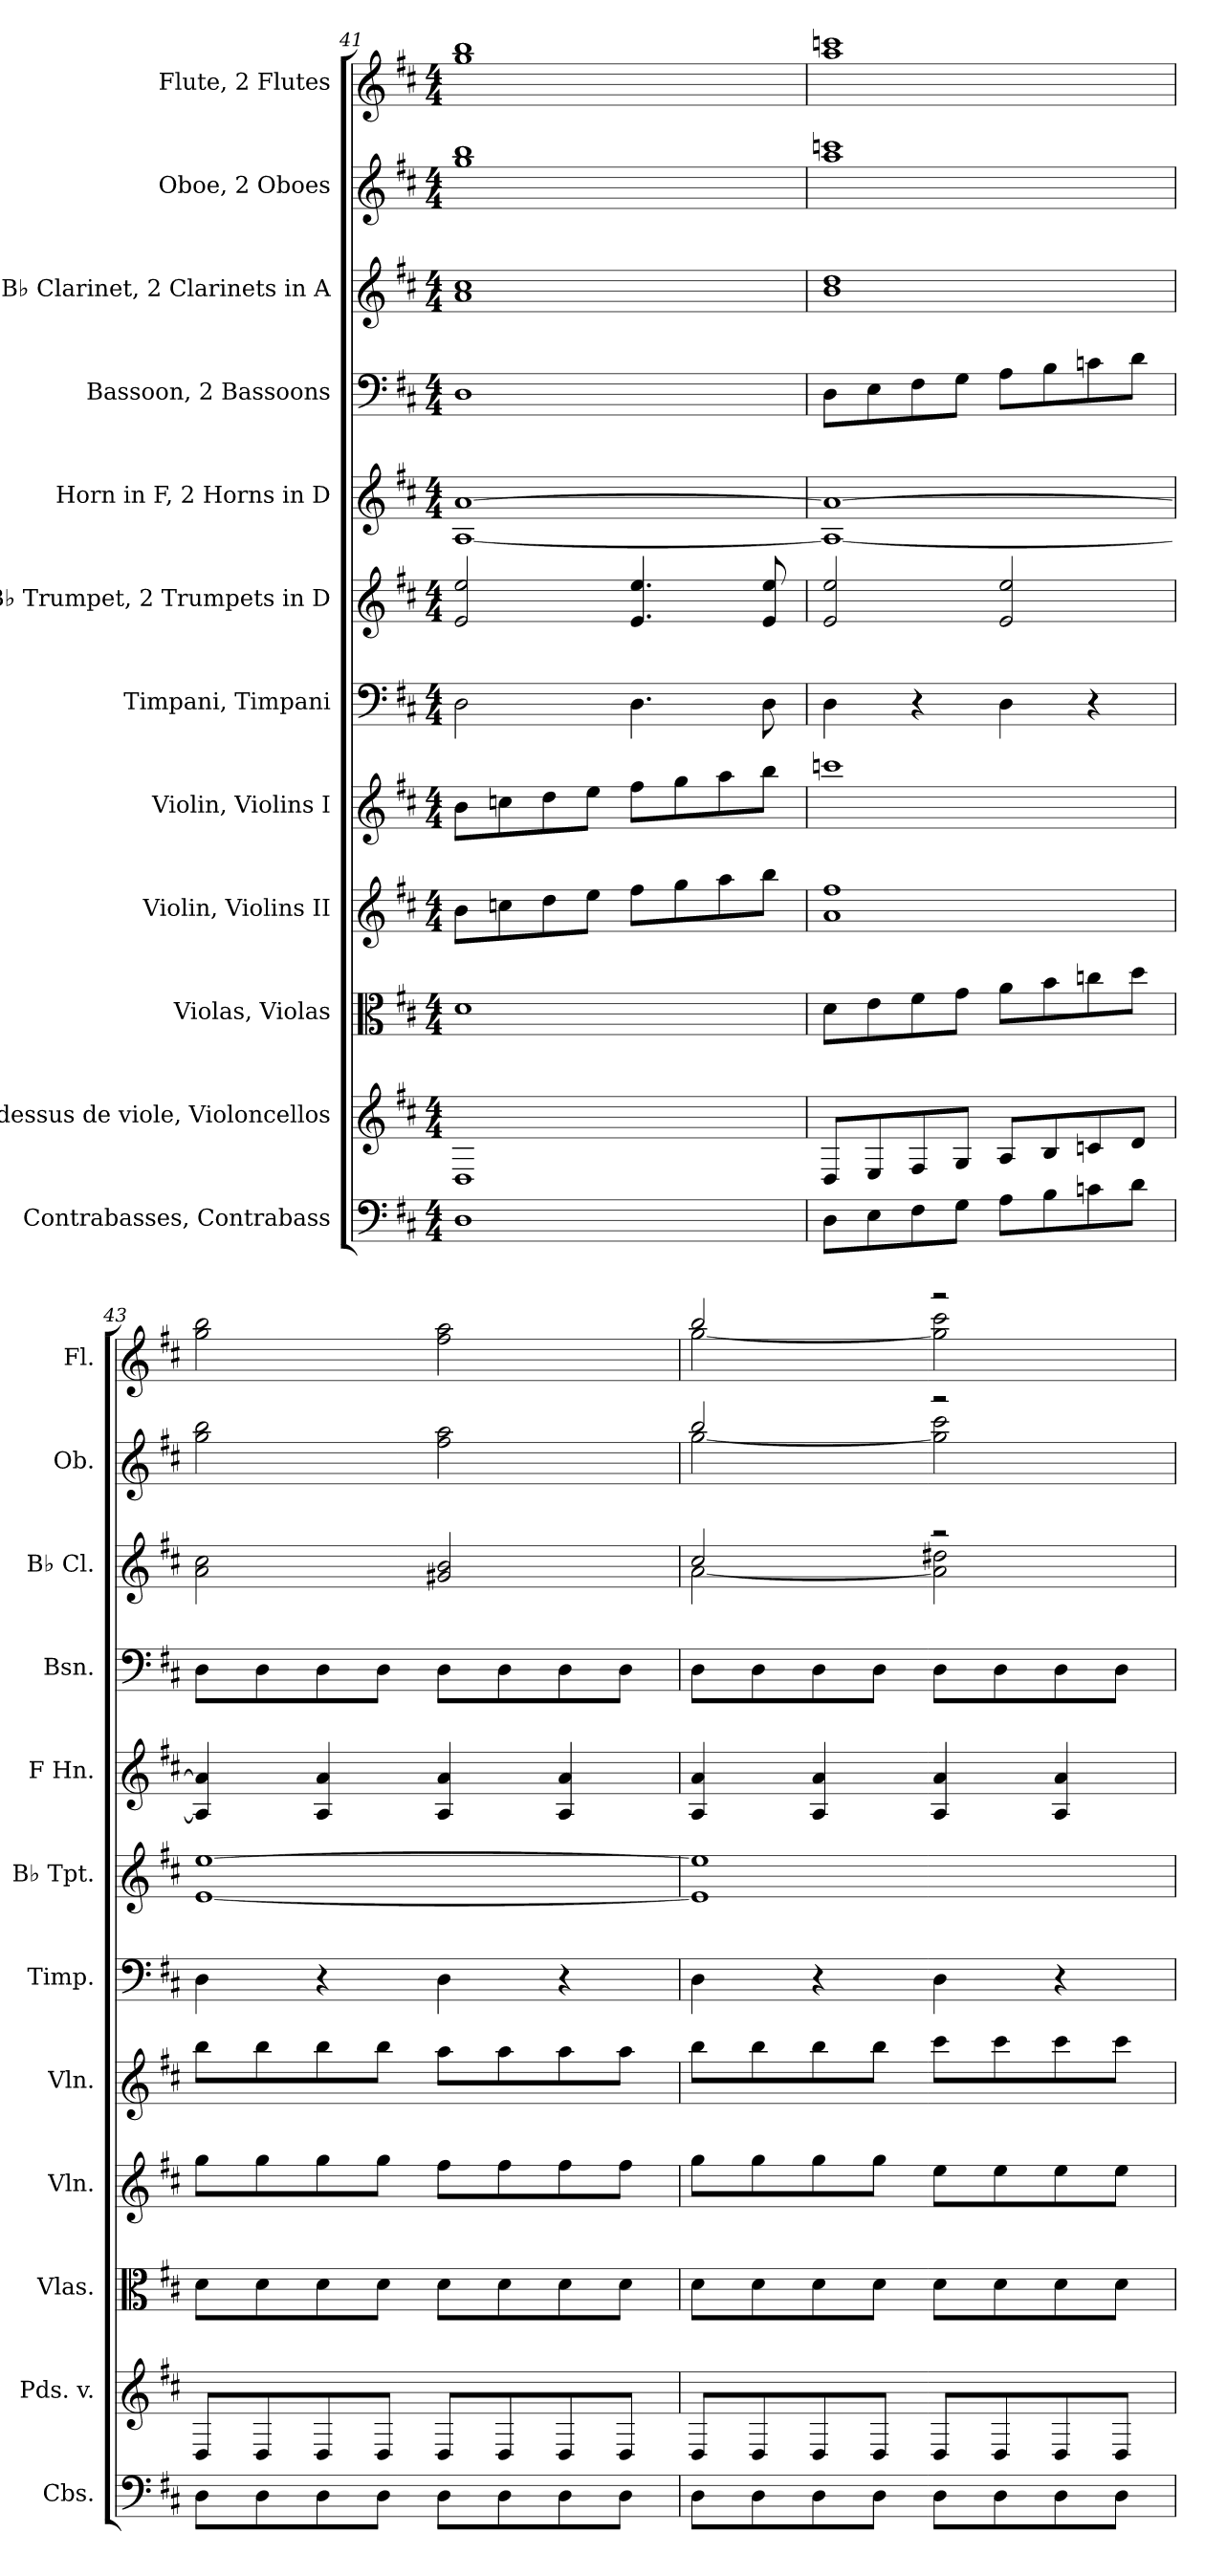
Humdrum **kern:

**kern	**kern	**kern	**kern	**kern	**kern	**kern	**kern	**kern	**kern	**kern	**kern
*part12	*part11	*part10	*part9	*part8	*part7	*part6	*part5	*part4	*part3	*part2	*part1
*staff12	*staff11	*staff10	*staff9	*staff8	*staff7	*staff6	*staff5	*staff4	*staff3	*staff2	*staff1
*I"Contrabasses, Contrabass	*I"Pardessus de viole, Violoncellos	*I"Violas, Violas	*I"Violin, Violins II	*I"Violin, Violins I	*I"Timpani, Timpani	*I"B♭ Trumpet, 2 Trumpets in D	*I"Horn in F, 2 Horns in D	*I"Bassoon, 2 Bassoons	*I"B♭ Clarinet, 2 Clarinets in A	*I"Oboe, 2 Oboes	*I"Flute, 2 Flutes
*I'Cbs.	*I'Pds. v.	*I'Vlas.	*I'Vln.	*I'Vln.	*I'Timp.	*I'B♭ Tpt.	*I'F Hn.	*I'Bsn.	*I'B♭ Cl.	*I'Ob.	*I'Fl.
*clefF4	*clefG2	*clefC3	*clefG2	*clefG2	*clefF4	*clefG2	*clefG2	*clefF4	*clefG2	*clefG2	*clefG2
*ITrd7c12	*	*	*	*	*	*ITrd1c2	*ITrd4c7	*	*ITrd1c2	*	*
*k[f#c#]	*k[f#c#]	*k[f#c#]	*k[f#c#]	*k[f#c#]	*k[f#c#]	*k[]	*k[f#]	*k[f#c#]	*k[]	*k[f#c#]	*k[f#c#]
*M4/4	*M4/4	*M4/4	*M4/4	*M4/4	*M4/4	*M4/4	*M4/4	*M4/4	*M4/4	*M4/4	*M4/4
=41	=41	=41	=41	=41	=41	=41	=41	=41	=41	=41	=41
1DD	1D	1d	8b\L	8b\L	2D\	2d/ 2dd/	[1D [1d	1D	1g 1b	1gg 1bb	1gg 1bb
.	.	.	8ccn\	8ccn\	.	.	.	.	.	.	.
.	.	.	8dd\	8dd\	.	.	.	.	.	.	.
.	.	.	8ee\J	8ee\J	.	.	.	.	.	.	.
.	.	.	8ff#\L	8ff#\L	4.D\	4.d/ 4.dd/	.	.	.	.	.
.	.	.	8gg\	8gg\	.	.	.	.	.	.	.
.	.	.	8aa\	8aa\	.	.	.	.	.	.	.
.	.	.	8bb\J	8bb\J	8D\	8d/ 8dd/	.	.	.	.	.
!!LO:PB:g=z
=42	=42	=42	=42	=42	=42	=42	=42	=42	=42	=42	=42
8DD\L	8D/L	8d\L	1a 1ff#	1cccn	4D\	2d/ 2dd/	1D_ 1d_	8D\L	1a 1cc	1aa 1cccn	1aa 1cccn
8EE\	8E/	8e\	.	.	.	.	.	8E\	.	.	.
8FF#\	8F#/	8f#\	.	.	4r	.	.	8F#\	.	.	.
8GG\J	8G/J	8g\J	.	.	.	.	.	8G\J	.	.	.
8AA\L	8A/L	8a\L	.	.	4D\	2d/ 2dd/	.	8A\L	.	.	.
8BB\	8B/	8b\	.	.	.	.	.	8B\	.	.	.
8Cn\	8cn/	8ccn\	.	.	4r	.	.	8cn\	.	.	.
8D\J	8d/J	8dd\J	.	.	.	.	.	8d\J	.	.	.
=43	=43	=43	=43	=43	=43	=43	=43	=43	=43	=43	=43
8DD\L	8D/L	8d\L	8gg\L	8bb\L	4D\	[1d [1dd	4D/] 4d/]	8D\L	2g\ 2b\	2gg\ 2bb\	2gg\ 2bb\
8DD\	8D/	8d\	8gg\	8bb\	.	.	.	8D\	.	.	.
8DD\	8D/	8d\	8gg\	8bb\	4r	.	4D/ 4d/	8D\	.	.	.
8DD\J	8D/J	8d\J	8gg\J	8bb\J	.	.	.	8D\J	.	.	.
8DD\L	8D/L	8d\L	8ff#\L	8aa\L	4D\	.	4D/ 4d/	8D\L	2f#X/ 2a/	2ff#\ 2aa\	2ff#\ 2aa\
8DD\	8D/	8d\	8ff#\	8aa\	.	.	.	8D\	.	.	.
8DD\	8D/	8d\	8ff#\	8aa\	4r	.	4D/ 4d/	8D\	.	.	.
8DD\J	8D/J	8d\J	8ff#\J	8aa\J	.	.	.	8D\J	.	.	.
=44	=44	=44	=44	=44	=44	=44	=44	=44	=44	=44	=44
*	*	*	*	*	*	*	*	*	*^	*^	*^
8DD\L	8D/L	8d\L	8gg\L	8bb\L	4D\	1d] 1dd]	4D/ 4d/	8D\L	2b/	[2g\	2bb/	[2gg\	2bb/	[2gg\
8DD\	8D/	8d\	8gg\	8bb\	.	.	.	8D\	.	.	.	.	.	.
8DD\	8D/	8d\	8gg\	8bb\	4r	.	4D/ 4d/	8D\	.	.	.	.	.	.
8DD\J	8D/J	8d\J	8gg\J	8bb\J	.	.	.	8D\J	.	.	.	.	.	.
8DD\L	8D/L	8d\L	8ee\L	8ccc#\L	4D\	.	4D/ 4d/	8D\L	2r	2g\] 2cc#X\	2r	2gg\] 2ccc#\	2r	2gg\] 2ccc#\
8DD\	8D/	8d\	8ee\	8ccc#\	.	.	.	8D\	.	.	.	.	.	.
8DD\	8D/	8d\	8ee\	8ccc#\	4r	.	4D/ 4d/	8D\	.	.	.	.	.	.
8DD\J	8D/J	8d\J	8ee\J	8ccc#\J	.	.	.	8D\J	.	.	.	.	.	.
*	*	*	*	*	*	*	*	*	*v	*v	*	*	*v	*v
*	*	*	*	*	*	*	*	*	*	*v	*v	*
=	=	=	=	=	=	=	=	=	=	=	=
*-	*-	*-	*-	*-	*-	*-	*-	*-	*-	*-	*-
